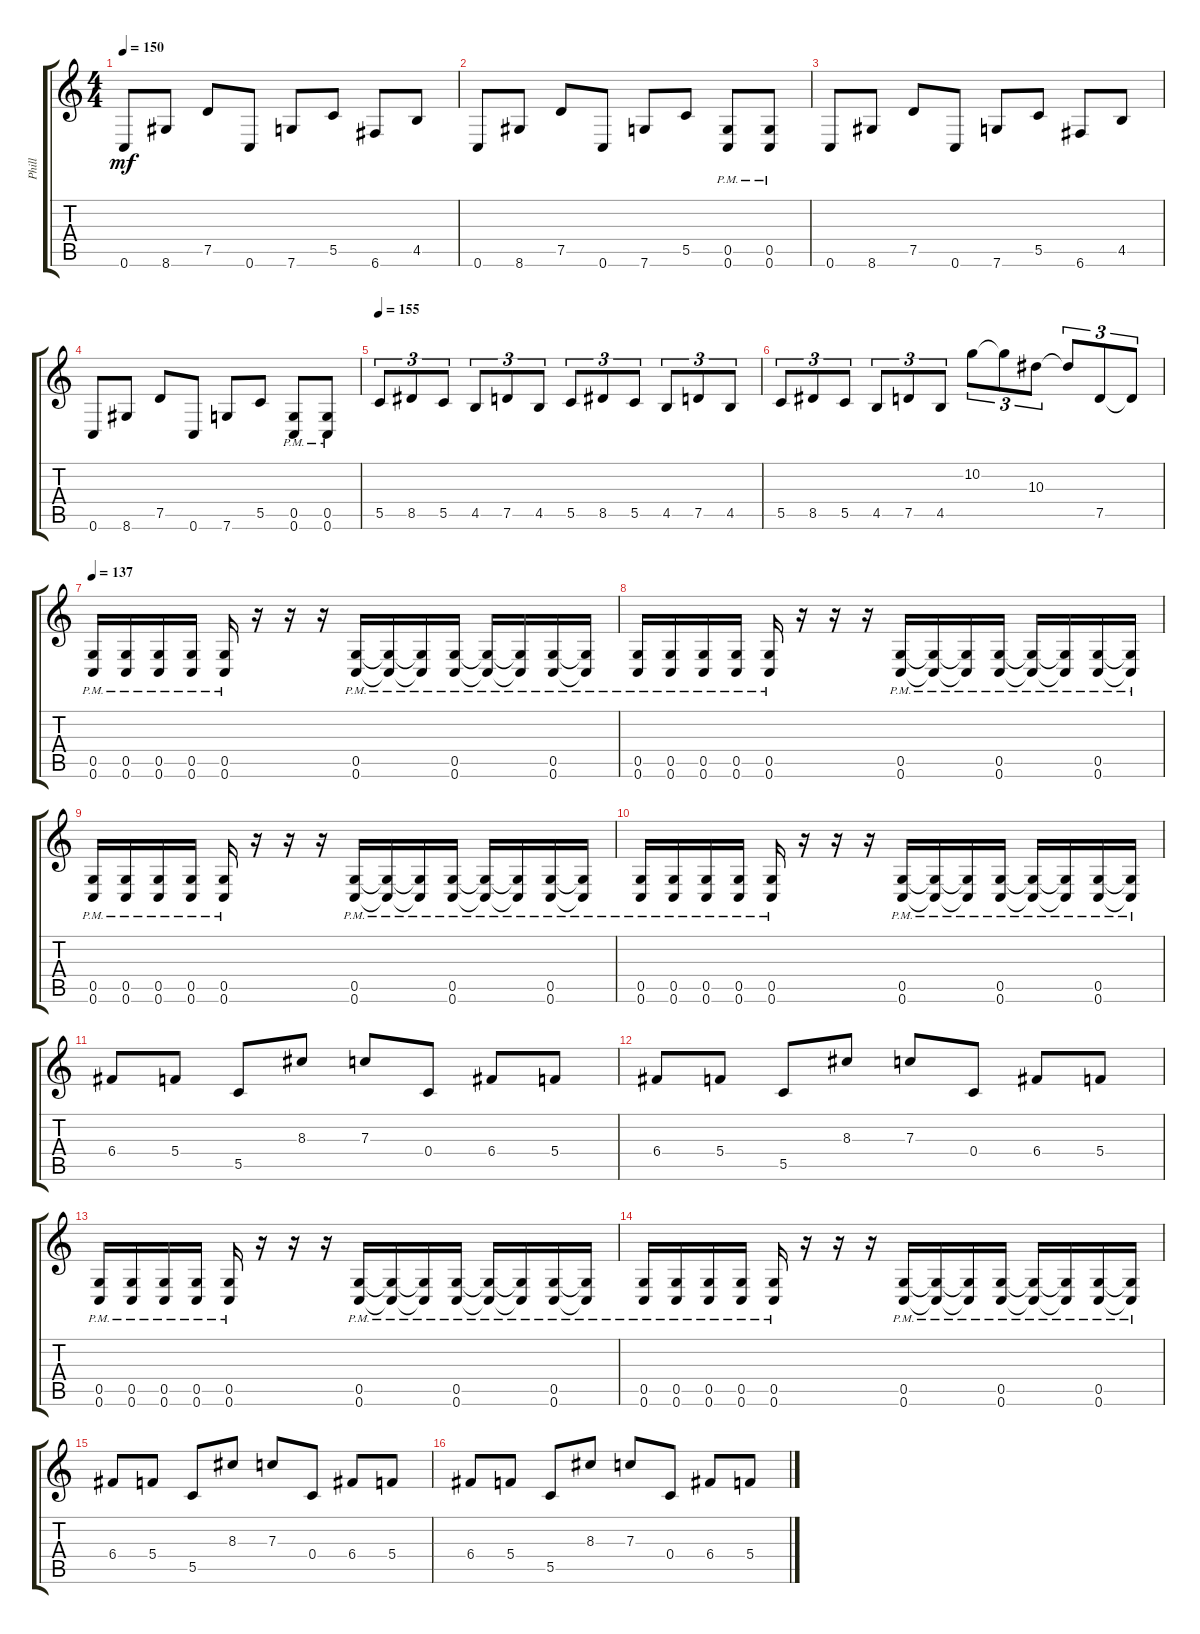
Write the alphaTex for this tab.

\track ("Phill" "Phill") {instrument distortionguitar}
\staff {score tabs}
\tuning (D4 A3 F3 C3 G2 C2) {hide}
\ts (4 4)
\tempo 150
\clef g2
\ks c
0.6.8{dy mf} 8.6.8 7.5.8 0.6.8 7.6.8 5.5.8 6.6.8 4.5.8 |
0.6.8 8.6.8 7.5.8 0.6.8 7.6.8 5.5.8 (0.5{pm} 0.6).8 (0.5{pm} 0.6).8 |
0.6.8 8.6.8 7.5.8 0.6.8 7.6.8 5.5.8 6.6.8 4.5.8 |
0.6.8 8.6.8 7.5.8 0.6.8 7.6.8 5.5.8 (0.5{pm} 0.6).8 (0.5{pm} 0.6).8 |
\tempo 155
5.5.8{tu (3 2)} 8.5.8{tu (3 2)} 5.5.8{tu (3 2)} 4.5.8{tu (3 2)} 7.5.8{tu (3 2)} 4.5.8{tu (3 2)} 5.5.8{tu (3 2)} 8.5.8{tu (3 2)} 5.5.8{tu (3 2)} 4.5.8{tu (3 2)} 7.5.8{tu (3 2)} 4.5.8{tu (3 2)} |
5.5.8{tu (3 2)} 8.5.8{tu (3 2)} 5.5.8{tu (3 2)} 4.5.8{tu (3 2)} 7.5.8{tu (3 2)} 4.5.8{tu (3 2)} 10.2.8{tu (3 2)} 10.2{t}.8{tu (3 2)} 10.3.8{tu (3 2)} 10.3{t}.8{tu (3 2)} 7.5.8{tu (3 2)} 7.5{t}.8{tu (3 2)} |
\tempo 137
(0.5{pm} 0.6{pm}).16 (0.5{pm} 0.6{pm}).16 (0.5{pm} 0.6{pm}).16 (0.5{pm} 0.6{pm}).16 (0.5{pm} 0.6{pm}).16 r.16 r.16 r.16 (0.5{pm} 0.6{pm}).16 (0.5{pm t} 0.6{pm t}).16 (0.5{pm t} 0.6{pm t}).16 (0.5{pm} 0.6{pm}).16 (0.5{pm t} 0.6{pm t}).16 (0.5{pm t} 0.6{pm t}).16 (0.5{pm} 0.6{pm}).16 (0.5{pm t} 0.6{pm t}).16 |
(0.5{pm} 0.6{pm}).16 (0.5{pm} 0.6{pm}).16 (0.5{pm} 0.6{pm}).16 (0.5{pm} 0.6{pm}).16 (0.5{pm} 0.6{pm}).16 r.16 r.16 r.16 (0.5{pm} 0.6{pm}).16 (0.5{pm t} 0.6{pm t}).16 (0.5{pm t} 0.6{pm t}).16 (0.5{pm} 0.6{pm}).16 (0.5{pm t} 0.6{pm t}).16 (0.5{pm t} 0.6{pm t}).16 (0.5{pm} 0.6{pm}).16 (0.5{pm t} 0.6{pm t}).16 |
(0.5{pm} 0.6{pm}).16 (0.5{pm} 0.6{pm}).16 (0.5{pm} 0.6{pm}).16 (0.5{pm} 0.6{pm}).16 (0.5{pm} 0.6{pm}).16 r.16 r.16 r.16 (0.5{pm} 0.6{pm}).16 (0.5{pm t} 0.6{pm t}).16 (0.5{pm t} 0.6{pm t}).16 (0.5{pm} 0.6{pm}).16 (0.5{pm t} 0.6{pm t}).16 (0.5{pm t} 0.6{pm t}).16 (0.5{pm} 0.6{pm}).16 (0.5{pm t} 0.6{pm t}).16 |
(0.5{pm} 0.6{pm}).16 (0.5{pm} 0.6{pm}).16 (0.5{pm} 0.6{pm}).16 (0.5{pm} 0.6{pm}).16 (0.5{pm} 0.6{pm}).16 r.16 r.16 r.16 (0.5{pm} 0.6{pm}).16 (0.5{pm t} 0.6{pm t}).16 (0.5{pm t} 0.6{pm t}).16 (0.5{pm} 0.6{pm}).16 (0.5{pm t} 0.6{pm t}).16 (0.5{pm t} 0.6{pm t}).16 (0.5{pm} 0.6{pm}).16 (0.5{pm t} 0.6{pm t}).16 |
6.4.8 5.4.8 5.5.8 8.3.8 7.3.8 0.4.8 6.4.8 5.4.8 |
6.4.8 5.4.8 5.5.8 8.3.8 7.3.8 0.4.8 6.4.8 5.4.8 |
(0.5{pm} 0.6{pm}).16 (0.5{pm} 0.6{pm}).16 (0.5{pm} 0.6{pm}).16 (0.5{pm} 0.6{pm}).16 (0.5{pm} 0.6{pm}).16 r.16 r.16 r.16 (0.5{pm} 0.6{pm}).16 (0.5{pm t} 0.6{pm t}).16 (0.5{pm t} 0.6{pm t}).16 (0.5{pm} 0.6{pm}).16 (0.5{pm t} 0.6{pm t}).16 (0.5{pm t} 0.6{pm t}).16 (0.5{pm} 0.6{pm}).16 (0.5{pm t} 0.6{pm t}).16 |
(0.5{pm} 0.6{pm}).16 (0.5{pm} 0.6{pm}).16 (0.5{pm} 0.6{pm}).16 (0.5{pm} 0.6{pm}).16 (0.5{pm} 0.6{pm}).16 r.16 r.16 r.16 (0.5{pm} 0.6{pm}).16 (0.5{pm t} 0.6{pm t}).16 (0.5{pm t} 0.6{pm t}).16 (0.5{pm} 0.6{pm}).16 (0.5{pm t} 0.6{pm t}).16 (0.5{pm t} 0.6{pm t}).16 (0.5{pm} 0.6{pm}).16 (0.5{pm t} 0.6{pm t}).16 |
6.4.8 5.4.8 5.5.8 8.3.8 7.3.8 0.4.8 6.4.8 5.4.8 |
6.4.8 5.4.8 5.5.8 8.3.8 7.3.8 0.4.8 6.4.8 5.4.8
